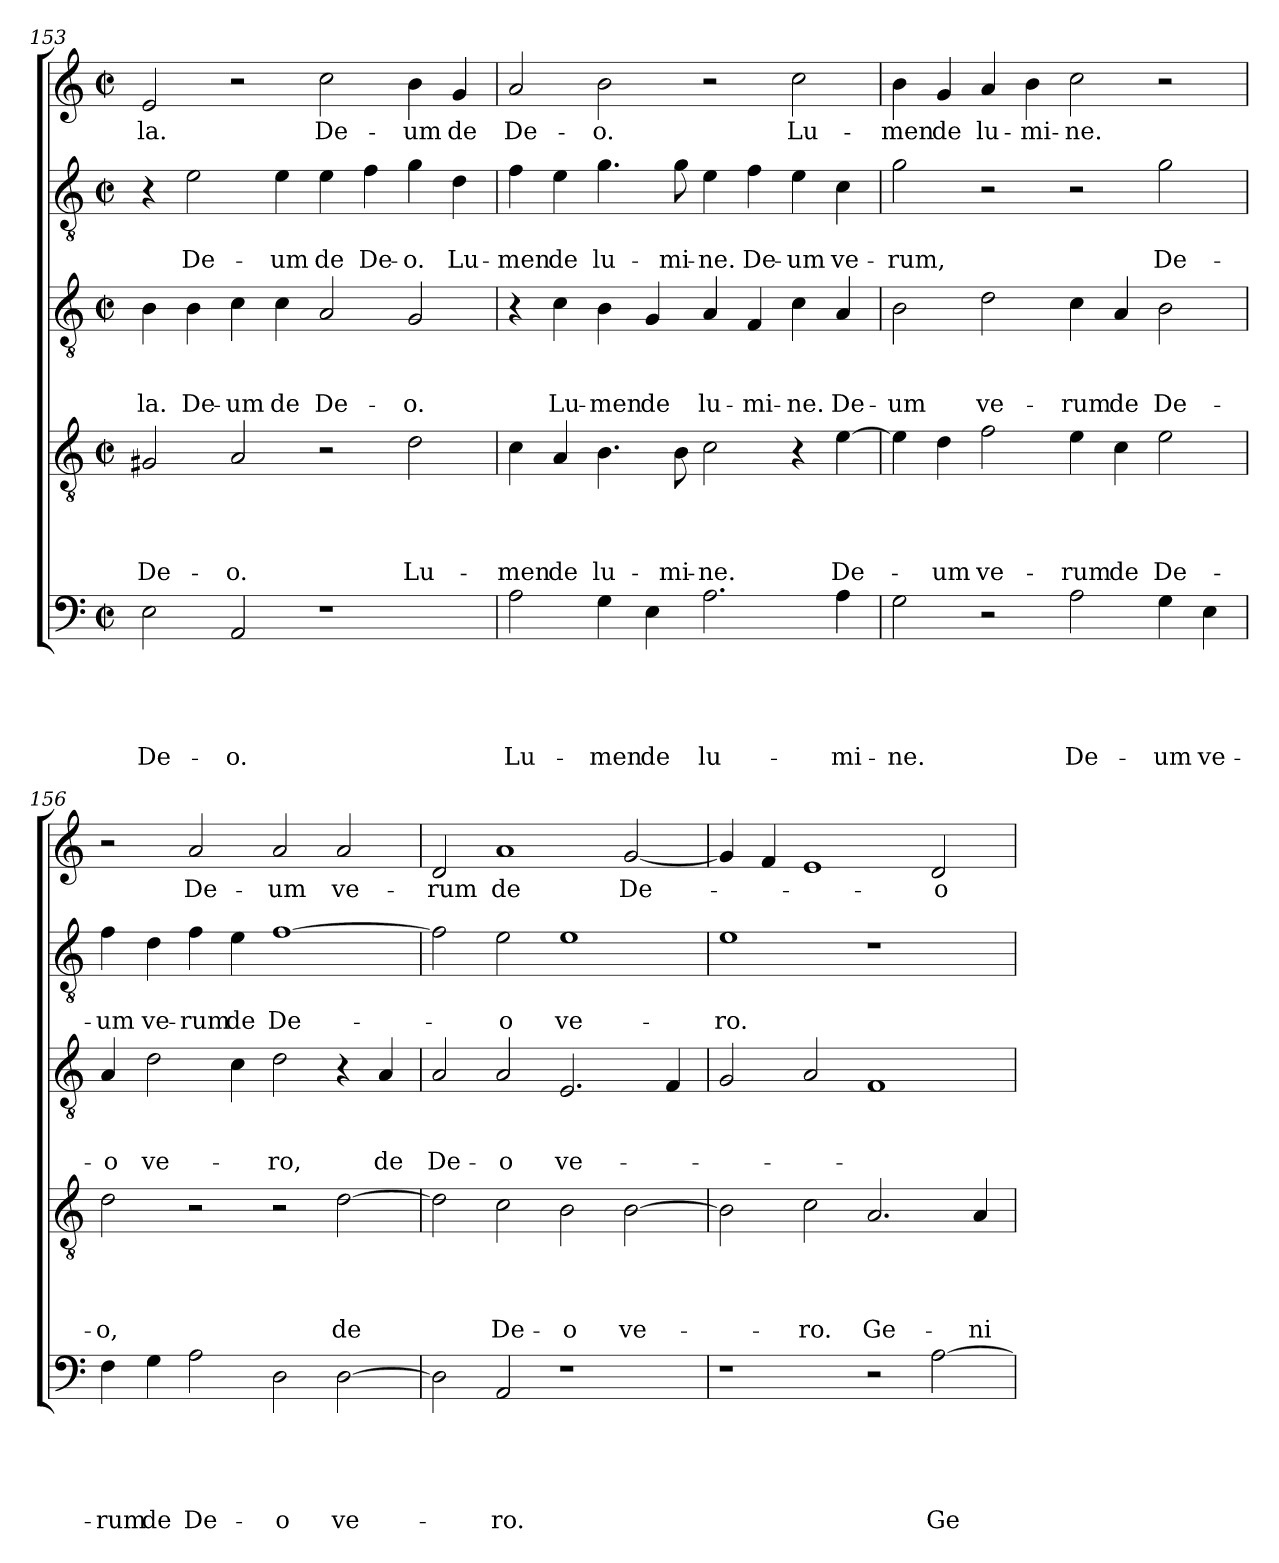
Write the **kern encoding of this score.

**kern	**text	**text	**text	**text	**text	**kern	**text	**text	**text	**text	**kern	**text	**text	**text	**kern	**text	**text	**kern	**text
*part5	*part5	*part5	*part5	*part5	*part5	*part4	*part4	*part4	*part4	*part4	*part3	*part3	*part3	*part3	*part2	*part2	*part2	*part1	*part1
*staff5	*staff5	*staff5	*staff5	*staff5	*staff5	*staff4	*staff4	*staff4	*staff4	*staff4	*staff3	*staff3	*staff3	*staff3	*staff2	*staff2	*staff2	*staff1	*staff1
!!LO:LB:g=z
*clefF4	*	*	*	*	*	*clefGv2	*	*	*	*	*clefGv2	*	*	*	*clefGv2	*	*	*clefG2	*
*k[]	*	*	*	*	*	*k[]	*	*	*	*	*k[]	*	*	*	*k[]	*	*	*k[]	*
*C:	*	*	*	*	*	*C:	*	*	*	*	*C:	*	*	*	*C:	*	*	*C:	*
*M2/2	*	*	*	*	*	*M2/2	*	*	*	*	*M2/2	*	*	*	*M2/2	*	*	*M2/2	*
*met(c|)	*	*	*	*	*	*met(c|)	*	*	*	*	*met(c|)	*	*	*	*met(c|)	*	*	*met(c|)	*
=153	=153	=153	=153	=153	=153	=153	=153	=153	=153	=153	=153	=153	=153	=153	=153	=153	=153	=153	=153
2E\	.	.	.	.	De-	2G#X/	.	.	.	De-	4B\	.	.	-la.	4r	.	.	2e/	-la.
.	.	.	.	.	.	.	.	.	.	.	4B\	.	.	De-	2e\	.	De-	.	.
2AA/	.	.	.	.	-o.	2A/	.	.	.	-o.	4c\	.	.	-um	.	.	.	2r	.
.	.	.	.	.	.	.	.	.	.	.	4c\	.	.	de	4e\	.	-um	.	.
1r	.	.	.	.	.	2r	.	.	.	.	2A/	.	.	De-	4e\	.	de	2cc\	De-
.	.	.	.	.	.	.	.	.	.	.	.	.	.	.	4f\	.	De-	.	.
.	.	.	.	.	.	2d\	.	.	.	Lu-	2G/	.	.	-o.	4g\	.	-o.	4b\	-um
.	.	.	.	.	.	.	.	.	.	.	.	.	.	.	4d\	.	Lu-	4g/	de
=154	=154	=154	=154	=154	=154	=154	=154	=154	=154	=154	=154	=154	=154	=154	=154	=154	=154	=154	=154
2A\	.	.	.	.	Lu-	4c\	.	.	.	-men	4r	.	.	.	4f\	.	-men	2a/	De-
.	.	.	.	.	.	4A/	.	.	.	de	4c\	.	.	Lu-	4e\	.	de	.	.
4G\	.	.	.	.	-men	4.B\	.	.	.	lu-	4B\	.	.	-men	4.g\	.	lu-	2b\	-o.
4E\	.	.	.	.	de	.	.	.	.	.	4G/	.	.	de	.	.	.	.	.
.	.	.	.	.	.	8B\	.	.	.	-mi-	.	.	.	.	8g\	.	-mi-	.	.
2.A\	.	.	.	.	lu-	2c\	.	.	.	-ne.	4A/	.	.	lu-	4e\	.	-ne.	2r	.
.	.	.	.	.	.	.	.	.	.	.	4F/	.	.	-mi-	4f\	.	De-	.	.
.	.	.	.	.	.	4r	.	.	.	.	4c\	.	.	-ne.	4e\	.	-um	2cc\	Lu-
4A\	.	.	.	.	-mi-	[4e\	.	.	.	De-	4A/	.	.	De-	4c\	.	ve-	.	.
=155	=155	=155	=155	=155	=155	=155	=155	=155	=155	=155	=155	=155	=155	=155	=155	=155	=155	=155	=155
2G\	.	.	.	.	-ne.	4e\]	.	.	.	.	2B\	.	.	-um	2g\	.	-rum,	4b\	-men
.	.	.	.	.	.	4d\	.	.	.	-um	.	.	.	.	.	.	.	4g/	de
2r	.	.	.	.	.	2f\	.	.	.	ve-	2d\	.	.	ve-	2r	.	.	4a/	lu-
.	.	.	.	.	.	.	.	.	.	.	.	.	.	.	.	.	.	4b\	-mi-
2A\	.	.	.	.	De-	4e\	.	.	.	-rum	4c\	.	.	-rum	2r	.	.	2cc\	-ne.
.	.	.	.	.	.	4c\	.	.	.	de	4A/	.	.	de	.	.	.	.	.
4G\	.	.	.	.	-um	2e\	.	.	.	De-	2B\	.	.	De-	2g\	.	De-	2r	.
4E\	.	.	.	.	ve-	.	.	.	.	.	.	.	.	.	.	.	.	.	.
!!LO:PB:g=z
=156	=156	=156	=156	=156	=156	=156	=156	=156	=156	=156	=156	=156	=156	=156	=156	=156	=156	=156	=156
4F\	.	.	.	.	-rum	2d\	.	.	.	-o,	4A/	.	.	-o	4f\	.	-um	2r	.
4G\	.	.	.	.	de	.	.	.	.	.	2d\	.	.	ve-	4d\	.	ve-	.	.
2A\	.	.	.	.	De-	2r	.	.	.	.	.	.	.	.	4f\	.	-rum	2a/	De-
.	.	.	.	.	.	.	.	.	.	.	4c\	.	.	.	4e\	.	de	.	.
2D\	.	.	.	.	-o	2r	.	.	.	.	2d\	.	.	-ro,	[1f	.	De-	2a/	-um
[2D\	.	.	.	.	ve-	[2d\	.	.	.	de	4r	.	.	.	.	.	.	2a/	ve-
.	.	.	.	.	.	.	.	.	.	.	4A/	.	.	de	.	.	.	.	.
=157	=157	=157	=157	=157	=157	=157	=157	=157	=157	=157	=157	=157	=157	=157	=157	=157	=157	=157	=157
2D\]	.	.	.	.	.	2d\]	.	.	.	.	2A/	.	.	De-	2f\]	.	.	2d/	-rum
2AA/	.	.	.	.	-ro.	2c\	.	.	.	De-	2A/	.	.	-o	2e\	.	-o	1a	de
1r	.	.	.	.	.	2B\	.	.	.	-o	2.E/	.	.	ve-	1e	.	ve-	.	.
.	.	.	.	.	.	[2B\	.	.	.	ve-	.	.	.	.	.	.	.	[2g/	De-
.	.	.	.	.	.	.	.	.	.	.	4F/	.	.	.	.	.	.	.	.
=158	=158	=158	=158	=158	=158	=158	=158	=158	=158	=158	=158	=158	=158	=158	=158	=158	=158	=158	=158
1r	.	.	.	.	.	2B\]	.	.	.	.	2G/	.	.	.	1e	.	-ro.	4g/]	.
.	.	.	.	.	.	.	.	.	.	.	.	.	.	.	.	.	.	4f/	.
.	.	.	.	.	.	2c\	.	.	.	-ro.	2A/	.	.	.	.	.	.	1e	.
2r	.	.	.	.	.	2.A/	.	.	.	Ge-	1F	.	.	.	1r	.	.	.	.
[2A\	.	.	.	.	Ge-	.	.	.	.	.	.	.	.	.	.	.	.	2d/	-o
.	.	.	.	.	.	4A/	.	.	.	-ni-	.	.	.	.	.	.	.	.	.
=	=	=	=	=	=	=	=	=	=	=	=	=	=	=	=	=	=	=	=
*-	*-	*-	*-	*-	*-	*-	*-	*-	*-	*-	*-	*-	*-	*-	*-	*-	*-	*-	*-
